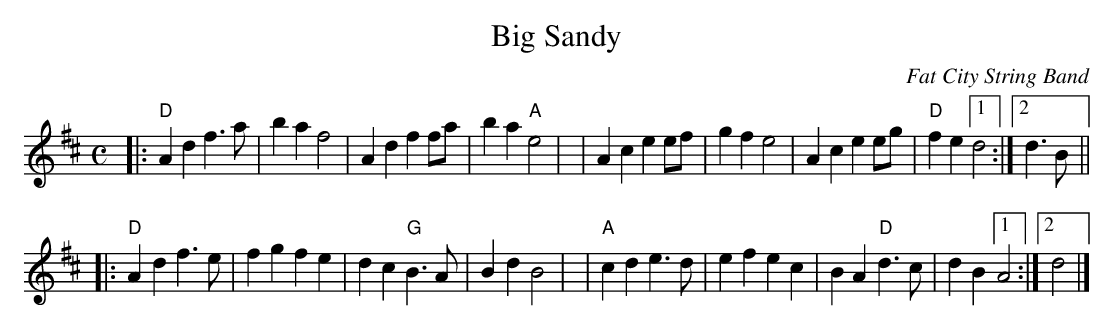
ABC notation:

X:1
T: Big Sandy
O: Fat City String Band
M: C
L: 1/4
K: D
|: "D"Ad f>a   | ba f2 | Ad  ff/a/ |    ba "A"e2 |\
|     Ac ee/f/ | gf e2 | Ace  e/g/ | "D"fe [1 d2 :|[2 d>B ||
|: "D"Ad f>e   | fg fe | dc "G"B>A | Bd    B2 |\
|  "A"cd e>d   | ef ec | BA "D"d>c | dB [1 A2 :|[2 d2 |]
